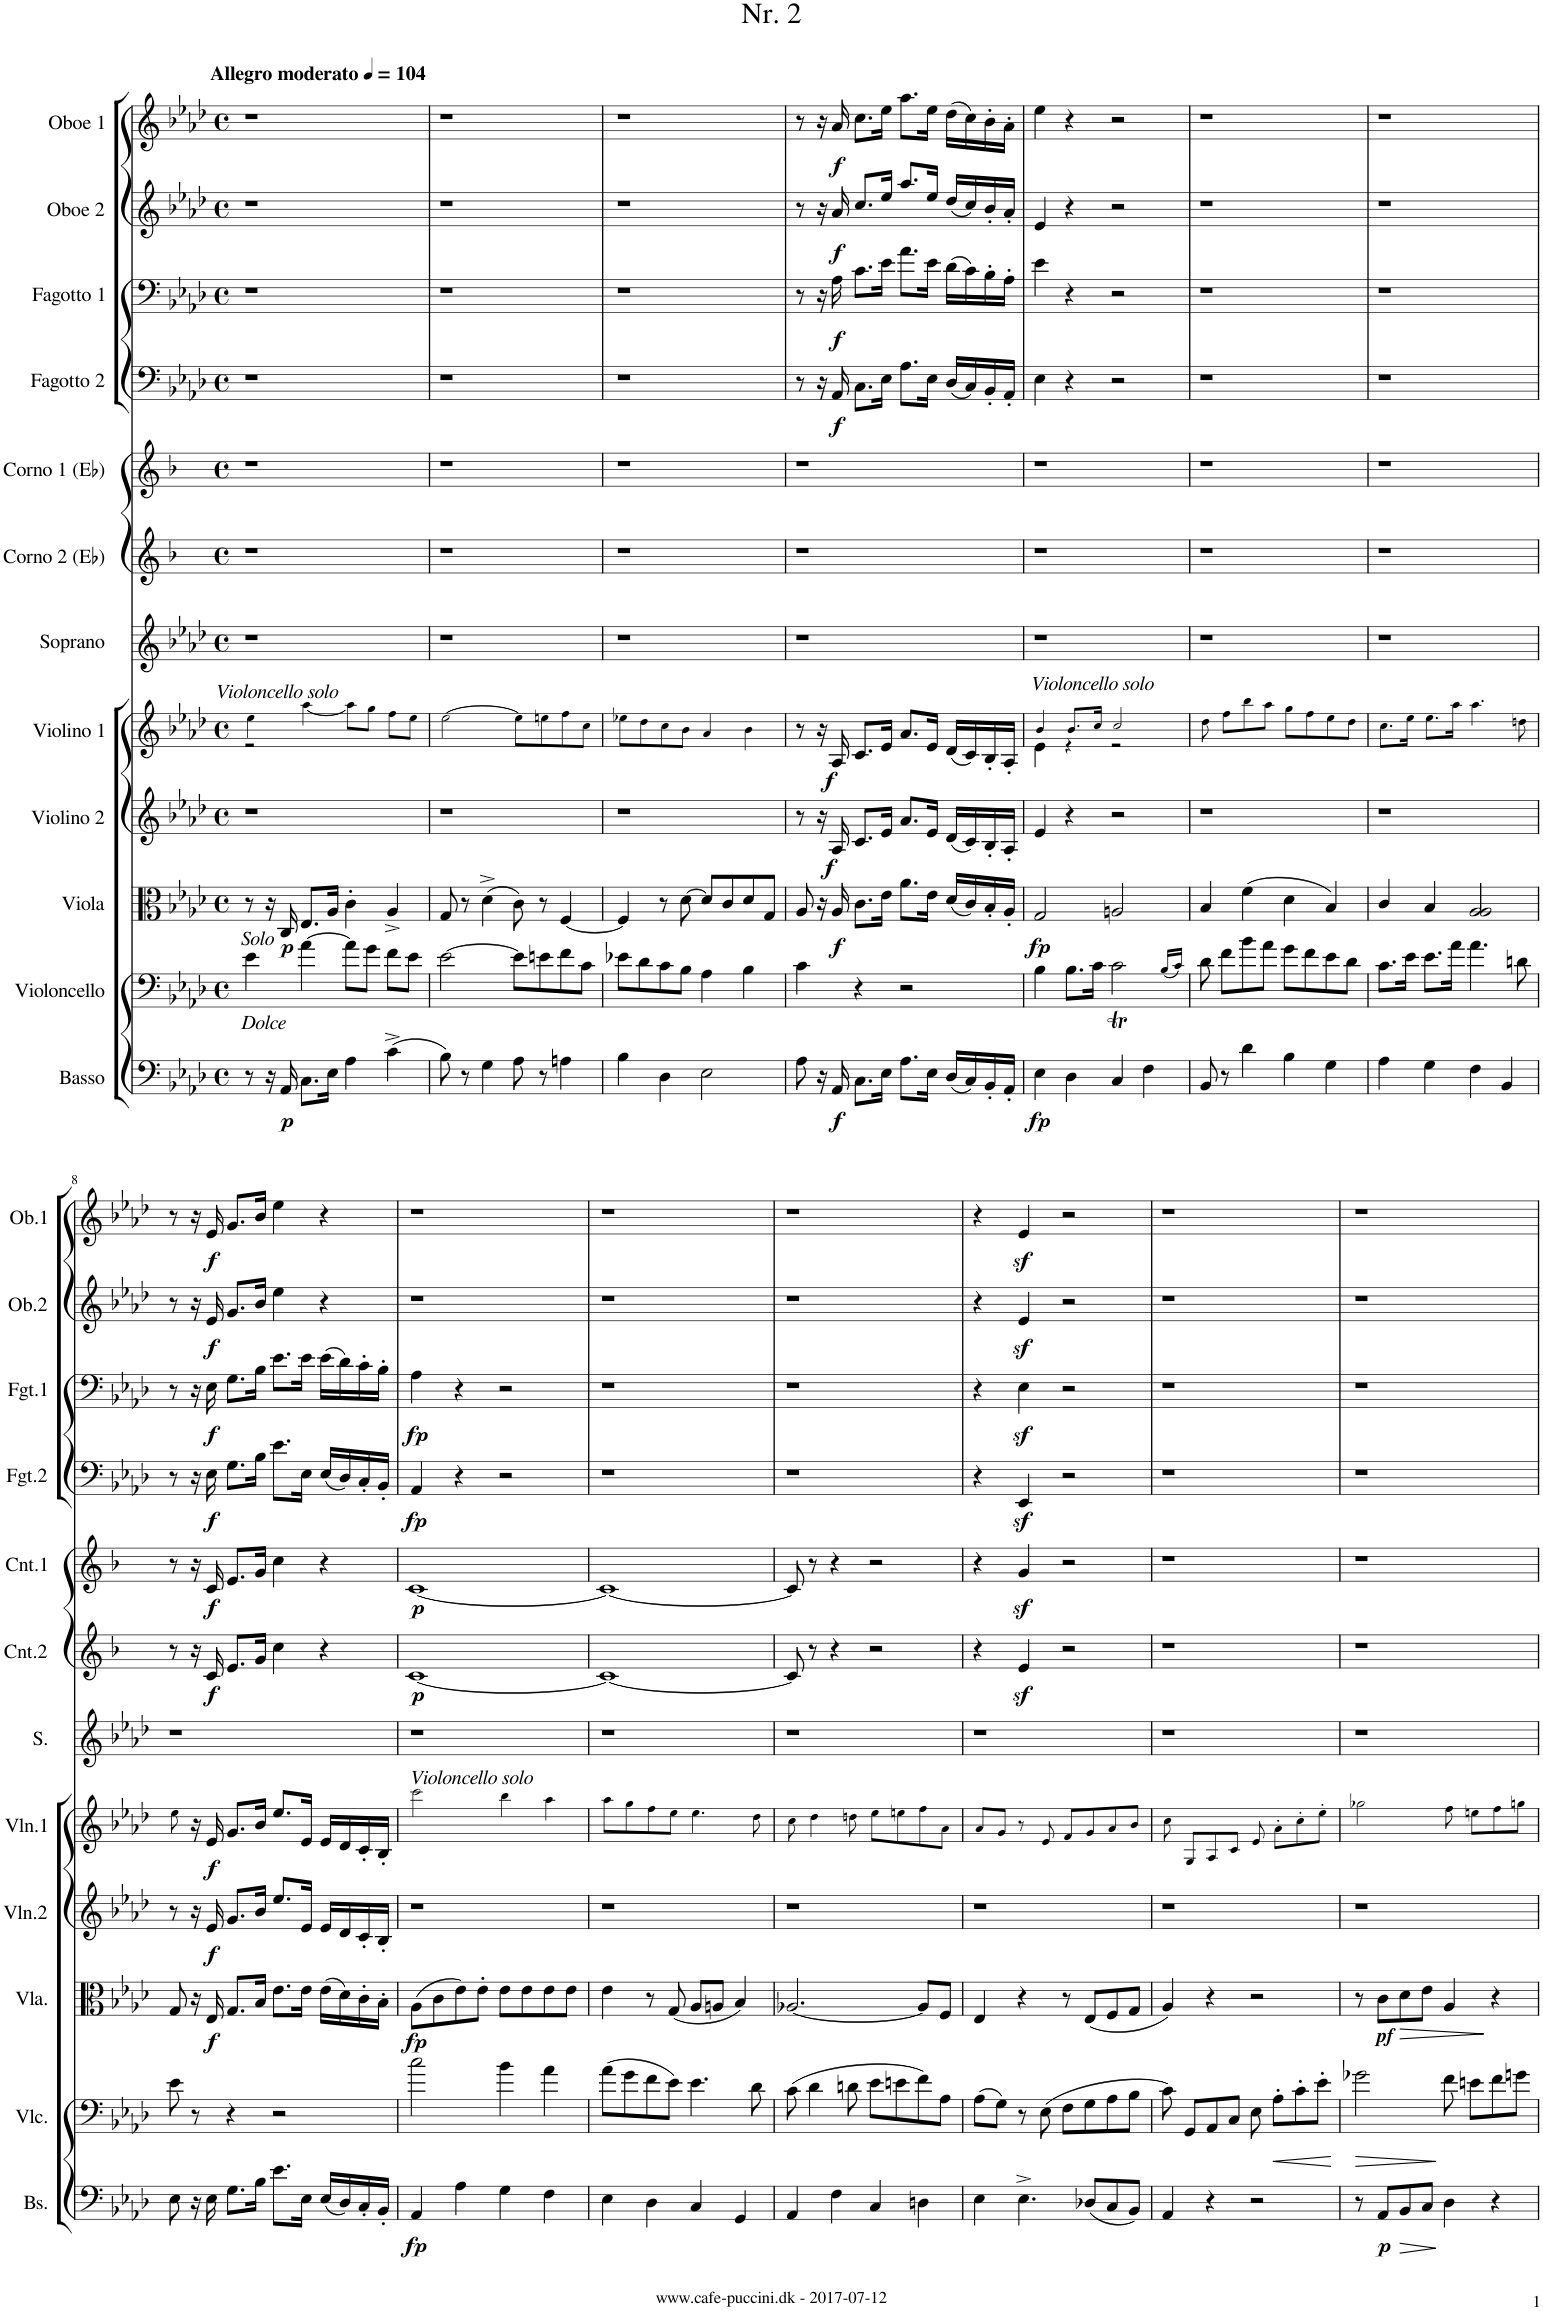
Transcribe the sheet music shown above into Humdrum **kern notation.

**kern	**dynam	**kern	**dynam	**kern	**dynam	**kern	**dynam	**kern	**dynam	**kern	**kern	**dynam	**kern	**kern	**dynam	**kern	**dynam	**kern	**dynam	**kern	**dynam	**kern	**dynam	**kern	**dynam
*part13	*part13	*part12	*part12	*part11	*part11	*part10	*part10	*part9	*part9	*part8	*part8	*part8	*part7	*part6	*part6	*part5	*part5	*part4	*part4	*part3	*part3	*part2	*part2	*part1	*part1
*staff14	*staff14	*staff13	*staff13	*staff12	*staff12	*staff11	*staff11	*staff10	*staff10	*staff9	*staff8	*staff8/9	*staff7	*staff6	*staff6	*staff5	*staff5	*staff4	*staff4	*staff3	*staff3	*staff2	*staff2	*staff1	*staff1
*I"Basso	*	*I"Violoncello	*	*I"Viola	*	*I"Violino 2	*	*I"Violino 1	*	*I"Piano	*	*	*I"Soprano	*I"Corno 2 (Eb)	*	*I"Corno 1 (Eb)	*	*I"Fagotto 2	*	*I"Fagotto 1	*	*I"Oboe 2	*	*I"Oboe 1	*
*I'Bs.	*	*I'Vlc.	*	*I'Vla.	*	*I'Vln.2	*	*I'Vln.1	*	*I'Pno.	*	*	*I'S.	*	*	*	*	*I'Fgt.2	*	*I'Fgt.1	*	*I'Ob.2	*	*I'Ob.1	*
*	*	*	*	*	*	*	*	*	*	*stria5	*stria5	*	*	*	*	*	*	*	*	*	*	*	*	*	*
*clefF4	*	*clefF4	*	*clefC3	*	*clefG2	*	*clefG2	*	*clefF4	*clefG2	*	*clefG2	*clefG2	*	*clefG2	*	*clefF4	*	*clefF4	*	*clefG2	*	*clefG2	*
*Trd7c12	*	*	*	*	*	*	*	*	*	*	*	*	*	*Trd-2c-3	*	*Trd-2c-3	*	*	*	*	*	*	*	*	*
*k[b-e-a-d-]	*	*k[b-e-a-d-]	*	*k[b-e-a-d-]	*	*k[b-e-a-d-]	*	*k[b-e-a-d-]	*	*k[b-e-a-d-]	*k[b-e-a-d-]	*	*k[b-e-a-d-]	*k[b-]	*	*k[b-]	*	*k[b-e-a-d-]	*	*k[b-e-a-d-]	*	*k[b-e-a-d-]	*	*k[b-e-a-d-]	*
*A-:	*	*A-:	*	*A-:	*	*A-:	*	*A-:	*	*A-:	*A-:	*	*A-:	*F:	*	*F:	*	*A-:	*	*A-:	*	*A-:	*	*A-:	*
*M4/4	*	*M4/4	*	*M4/4	*	*M4/4	*	*M4/4	*	*M4/4	*M4/4	*	*M4/4	*M4/4	*	*M4/4	*	*M4/4	*	*M4/4	*	*M4/4	*	*M4/4	*
*met(c)	*	*met(c)	*	*met(c)	*	*met(c)	*	*met(c)	*	*met(c)	*met(c)	*	*met(c)	*met(c)	*	*met(c)	*	*met(c)	*	*met(c)	*	*met(c)	*	*met(c)	*
*MM104	*	*MM104	*	*MM104	*	*MM104	*	*MM104	*	*MM104	*MM104	*	*MM104	*MM104	*	*MM104	*	*MM104	*	*MM104	*	*MM104	*	*MM104	*
=1	=1	=1	=1	=1	=1	=1	=1	=1	=1	=1	=1	=1	=1	=1	=1	=1	=1	=1	=1	=1	=1	=1	=1	=1	=1
*	*	*	*	*	*	*	*	*^	*	*	*^	*	*	*	*	*	*	*	*	*	*	*	*	*	*
!	!	!	!	!	!	!	!	!	!	!	!	!	!	!	!	!	!	!	!	!	!	!	!	!	!	!LO:TX:a:B:t=Allegro moderato	!
!	!	!	!	!	!	!	!	!LO:TX:a:i:t=Violoncello solo	!	!	!	!	!	!	!	!	!	!	!	!	!	!	!	!	!	!	!
!	!	!LO:TX:a:i:t=Solo	!	!	!	!	!	!	!	!	!	!	!	!	!	!	!	!	!	!	!	!	!	!	!	!	!
!	!	!LO:TX:b:i:t=Dolce	!	!	!	!	!	!	!	!	!	!	!	!	!	!	!	!	!	!	!	!	!	!	!	!	!
8r	.	4e-\	.	8r	.	1r	.	4ee-\	2r	.	8r	4ee-	[2a- [2cc	.	1r	1r	.	1r	.	1r	.	1r	.	1r	.	1r	.
16r	.	.	.	16r	.	.	.	.	.	.	16r	.	.	.	.	.	.	.	.	.	.	.	.	.	.	.	.
!	!LO:DY:b	!	!	!	!LO:DY:b	!	!	!	!	!	!	!	!	!	!	!	!	!	!	!	!	!	!	!	!	!	!
16AA-/	p	.	.	16C/	p	.	.	.	.	.	16AA-	.	.	.	.	.	.	.	.	.	.	.	.	.	.	.	.
8.C\L	.	[4a-\	.	8.E-/L	.	.	.	4aa-\	.	.	8.CL	[4aa-	.	.	.	.	.	.	.	.	.	.	.	.	.	.	.
16E-\Jk	.	.	.	16A-/Jk	.	.	.	.	.	.	16E-Jk	.	.	.	.	.	.	.	.	.	.	.	.	.	.	.	.
4A-\	.	8a-\L]	.	4c'\	.	.	.	8aa-\L	2ryy	.	4A-	8aa-L]	8a-] 8cc]	.	.	.	.	.	.	.	.	.	.	.	.	.	.
.	.	8g\J	.	.	.	.	.	8gg\J	.	.	.	8ggJ	8r	.	.	.	.	.	.	.	.	.	.	.	.	.	.
(4c^\	.	8f\L	.	4A-^/	.	.	.	8ff\L	.	.	4c	8ffL	4a-	.	.	.	.	.	.	.	.	.	.	.	.	.	.
.	.	8e-\J	.	.	.	.	.	8ee-\J	.	.	.	8ee-J	.	.	.	.	.	.	.	.	.	.	.	.	.	.	.
*	*	*	*	*	*	*	*	*v	*v	*	*	*	*	*	*	*	*	*	*	*	*	*	*	*	*	*	*
=2	=2	=2	=2	=2	=2	=2	=2	=2	=2	=2	=2	=2	=2	=2	=2	=2	=2	=2	=2	=2	=2	=2	=2	=2	=2	=2
8B-\)	.	[2e-\	.	8G/	.	1r	.	2ee-\	.	8B-	[2ee-	8g	.	1r	1r	.	1r	.	1r	.	1r	.	1r	.	1r	.
8r	.	.	.	8r	.	.	.	.	.	8r	.	8r	.	.	.	.	.	.	.	.	.	.	.	.	.	.
4G\	.	.	.	(4d-^\	.	.	.	.	.	4G	.	4dd-	.	.	.	.	.	.	.	.	.	.	.	.	.	.
8A-\	.	8e-\L]	.	8c\)	.	.	.	8ee-\L	.	8A-	8ee-L]	8.cc	.	.	.	.	.	.	.	.	.	.	.	.	.	.
8r	.	8en\	.	8r	.	.	.	8een\	.	8r	8eenJ	.	.	.	.	.	.	.	.	.	.	.	.	.	.	.
.	.	.	.	.	.	.	.	.	.	.	.	4ryy	.	.	.	.	.	.	.	.	.	.	.	.	.	.
4An\	.	8f\	.	[4F/	.	.	.	8ff\	.	4An 4f	8ffL	.	.	.	.	.	.	.	.	.	.	.	.	.	.	.
.	.	8c\J	.	.	.	.	.	8cc\J	.	.	8ccJ	.	.	.	.	.	.	.	.	.	.	.	.	.	.	.
.	.	.	.	.	.	.	.	.	.	.	.	16ryy	.	.	.	.	.	.	.	.	.	.	.	.	.	.
=3	=3	=3	=3	=3	=3	=3	=3	=3	=3	=3	=3	=3	=3	=3	=3	=3	=3	=3	=3	=3	=3	=3	=3	=3	=3	=3
*	*	*	*	*	*	*	*	*	*	*^	*	*	*	*	*	*	*	*	*	*	*	*	*	*	*	*
4B-\	.	8e-X\L	.	4F/]	.	1r	.	8ee-X\L	.	4f	4B-	8ee-XL	4ryy	.	1r	1r	.	1r	.	1r	.	1r	.	1r	.	1r	.
.	.	8d-\	.	.	.	.	.	8dd-\	.	.	.	8dd-J	.	.	.	.	.	.	.	.	.	.	.	.	.	.	.
4D-\	.	8c\	.	8r	.	.	.	8cc\	.	8r	4D-	8ccL	4f	.	.	.	.	.	.	.	.	.	.	.	.	.	.
.	.	8B-\J	.	[8d-\	.	.	.	8b-\J	.	[8d-	.	8b-J	.	.	.	.	.	.	.	.	.	.	.	.	.	.	.
2E-\	.	4A-\	.	8d-/L]	.	.	.	4a-/	.	8d-L]	2E-	4a-	2e-X	.	.	.	.	.	.	.	.	.	.	.	.	.	.
.	.	.	.	8c/	.	.	.	.	.	8c	.	.	.	.	.	.	.	.	.	.	.	.	.	.	.	.	.
.	.	4B-\	.	8d-/	.	.	.	4b-\	.	8d-	.	4b-	.	.	.	.	.	.	.	.	.	.	.	.	.	.	.
.	.	.	.	8G/J	.	.	.	.	.	8GJ	.	.	.	.	.	.	.	.	.	.	.	.	.	.	.	.	.
*	*	*	*	*	*	*	*	*	*	*v	*v	*	*	*	*	*	*	*	*	*	*	*	*	*	*	*	*
=4	=4	=4	=4	=4	=4	=4	=4	=4	=4	=4	=4	=4	=4	=4	=4	=4	=4	=4	=4	=4	=4	=4	=4	=4	=4	=4
*	*	*	*	*	*	*^	*	*^	*	*	*	*	*	*	*	*	*	*	*	*	*	*	*	*	*	*
8A-\	.	4c\	.	8A-/	.	8r	8ryy	.	8r	8ryy	.	8A-	8cc	8e-	.	1r	1r	.	1r	.	8r	.	8r	.	8r	.	8r	.
!	!	!	!	!	!	!	!	!LO:DY:b	!	!	!LO:DY:b	!	!	!	!	!	!	!	!	!	!	!	!	!	!	!	!	!
16r	.	.	.	16r	.	16r	2..ryy	f	16r	2..ryy	f	16r	16r	2..ryy	.	.	.	.	.	.	16r	.	16r	.	16r	.	16r	.
!	!LO:DY:b	!	!	!	!LO:DY:b	!	!	!	!	!	!	!	!	!	!LO:DY:a=2	!	!	!	!	!	!	!LO:DY:b	!	!LO:DY:b	!	!LO:DY:b	!	!LO:DY:b
16AA-/	f	.	.	16A-/	f	16A-/	.	.	16A-/	.	.	16AA-	16A-	.	f	.	.	.	.	.	16AA-/	f	16A-\	f	16a-/	f	16a-/	f
8.C\L	.	4r	.	8.c\L	.	8.c/L	.	.	8.c/L	.	.	8.CL	8.cL	.	.	.	.	.	.	.	8.C\L	.	8.c\L	.	8.cc/L	.	8.cc\L	.
16E-\Jk	.	.	.	16e-\Jk	.	16e-/Jk	.	.	16e-/Jk	.	.	16E-Jk	16e-Jk	.	.	.	.	.	.	.	16E-\Jk	.	16e-\Jk	.	16ee-/Jk	.	16ee-\Jk	.
8.A-\L	.	2r	.	8.a-\L	.	8.a-/L	.	.	8.a-/L	.	.	8.A-L	8.a-L	.	.	.	.	.	.	.	8.A-\L	.	8.a-\L	.	8.aa-/L	.	8.aa-\L	.
16E-\Jk	.	.	.	16e-\Jk	.	16e-/Jk	.	.	16e-/Jk	.	.	16E-Jk	16e-Jk	.	.	.	.	.	.	.	16E-\Jk	.	16e-\Jk	.	16ee-/Jk	.	16ee-\Jk	.
(16D-/LL	.	.	.	(16d-/LL	.	(16d-/LL	.	.	(16d-/LL	.	.	16D-LL	16d-LL	.	.	.	.	.	.	.	(16D-/LL	.	(16d-\LL	.	(16dd-/LL	.	(16dd-\LL	.
16C/)	.	.	.	16c/)	.	16c/)	.	.	16c/)	.	.	16C	16c	.	.	.	.	.	.	.	16C/)	.	16c\)	.	16cc/)	.	16cc\)	.
16BB-'/	.	.	.	16B-'/	.	16B-'/	.	.	16B-'/	.	.	16BB-	16B-	.	.	.	.	.	.	.	16BB-'/	.	16B-'\	.	16b-'/	.	16b-'\	.
16AA-'/JJ	.	.	.	16A-'/JJ	.	16A-'/JJ	.	.	16A-'/JJ	.	.	16AA-JJ	16A-JJ	.	.	.	.	.	.	.	16AA-'/JJ	.	16A-'\JJ	.	16a-'/JJ	.	16a-'\JJ	.
*	*	*	*	*	*	*v	*v	*	*	*	*	*	*	*	*	*	*	*	*	*	*	*	*	*	*	*	*	*
=5	=5	=5	=5	=5	=5	=5	=5	=5	=5	=5	=5	=5	=5	=5	=5	=5	=5	=5	=5	=5	=5	=5	=5	=5	=5	=5	=5
*	*	*^	*	*	*	*	*	*	*	*	*^	*	*	*	*	*	*	*	*	*	*	*	*	*	*	*	*
!	!	!	!	!	!	!	!	!	!LO:TX:a:i:t=Violoncello solo	!	!	!	!	!	!	!	!	!	!	!	!	!	!	!	!	!	!	!	!
!	!LO:DY:b	!	!	!	!	!LO:DY:b	!	!	!	!	!	!	!	!	!	!	!	!	!	!	!	!	!	!	!	!	!	!	!
4E-\	fp	4B-\	2..ryy	.	2G/	fp	4e-/	.	4b-/	4e-\	.	2G	4E-	4b-	4e-	.	1r	1r	.	1r	.	4E-\	.	4e-\	.	4e-/	.	4ee-\	.
4D-\	.	8.B-\L	.	.	.	.	4r	.	8.b-/L	4r	.	.	4D-	8.b-L	2.ryy	.	.	.	.	.	.	4r	.	4r	.	4r	.	4r	.
.	.	16c\Jk	.	.	.	.	.	.	16cc/Jk	.	.	.	.	16ccJk	.	.	.	.	.	.	.	.	.	.	.	.	.	.	.
4C/	.	2ct\	.	.	2An/	.	2r	.	2cc/	2r	.	2An	4C	2cc	.	.	.	.	.	.	.	2r	.	2r	.	2r	.	2r	.
4F\	.	.	.	.	.	.	.	.	.	.	.	.	4F	.	.	.	.	.	.	.	.	.	.	.	.	.	.	.	.
.	.	.	(16B-!/LL	.	.	.	.	.	.	.	.	.	.	.	.	.	.	.	.	.	.	.	.	.	.	.	.	.	.
.	.	.	16c!/JJ)	.	.	.	.	.	.	.	.	.	.	.	.	.	.	.	.	.	.	.	.	.	.	.	.	.	.
*	*	*	*	*	*	*	*	*	*v	*v	*	*	*	*	*	*	*	*	*	*	*	*	*	*	*	*	*	*	*
*	*	*	*	*	*	*	*	*	*	*	*v	*v	*	*	*	*	*	*	*	*	*	*	*	*	*	*	*	*
*	*	*v	*v	*	*	*	*	*	*	*	*	*v	*v	*	*	*	*	*	*	*	*	*	*	*	*	*	*
=6	=6	=6	=6	=6	=6	=6	=6	=6	=6	=6	=6	=6	=6	=6	=6	=6	=6	=6	=6	=6	=6	=6	=6	=6	=6
8BB-/	.	8d-\	.	4B-/	.	1r	.	8dd-\	.	4BB- 4B-	8dd-L	.	1r	1r	.	1r	.	1r	.	1r	.	1r	.	1r	.
8r	.	8f\L	.	.	.	.	.	8ff\L	.	.	8ff	.	.	.	.	.	.	.	.	.	.	.	.	.	.
4d-\	.	8b-\	.	(4f\	.	.	.	8bb-\	.	4d- 4f	8bb-	.	.	.	.	.	.	.	.	.	.	.	.	.	.
.	.	8a-\J	.	.	.	.	.	8aa-\J	.	.	8aa-J	.	.	.	.	.	.	.	.	.	.	.	.	.	.
4B-\	.	8g\L	.	4d-\	.	.	.	8gg\L	.	4B- 4d-	8ggL	.	.	.	.	.	.	.	.	.	.	.	.	.	.
.	.	8f\	.	.	.	.	.	8ff\	.	.	8ff	.	.	.	.	.	.	.	.	.	.	.	.	.	.
4G\	.	8e-\	.	4B-/)	.	.	.	8ee-\	.	4G 4B-	8ee-	.	.	.	.	.	.	.	.	.	.	.	.	.	.
.	.	8d-\J	.	.	.	.	.	8dd-\J	.	.	8dd-J	.	.	.	.	.	.	.	.	.	.	.	.	.	.
=7	=7	=7	=7	=7	=7	=7	=7	=7	=7	=7	=7	=7	=7	=7	=7	=7	=7	=7	=7	=7	=7	=7	=7	=7	=7
*	*	*	*	*^	*	*	*	*	*	*^	*	*	*	*	*	*	*	*	*	*	*	*	*	*	*
4A-\	.	8.c\L	.	4c/	2ryy	.	1r	.	8.cc\L	.	4A- 4c	2ryy	8.ccL	.	1r	1r	.	1r	.	1r	.	1r	.	1r	.	1r	.
.	.	16e-\Jk	.	.	.	.	.	.	16ee-\Jk	.	.	.	16ee-Jk	.	.	.	.	.	.	.	.	.	.	.	.	.	.
4G\	.	8.e-\L	.	4B-/	.	.	.	.	8.ee-\L	.	4G 4B-	.	8.ee-L	.	.	.	.	.	.	.	.	.	.	.	.	.	.
.	.	16a-\Jk	.	.	.	.	.	.	16aa-\Jk	.	.	.	16aa-Jk	.	.	.	.	.	.	.	.	.	.	.	.	.	.
4F\	.	4.a-\	.	2A-/	2A-/	.	.	.	4.aa-\	.	4F	2A-	4.aa-	.	.	.	.	.	.	.	.	.	.	.	.	.	.
4BB-/	.	.	.	.	.	.	.	.	.	.	4BB-	.	.	.	.	.	.	.	.	.	.	.	.	.	.	.	.
.	.	8dn\	.	.	.	.	.	.	8ddn\	.	.	.	8ddn	.	.	.	.	.	.	.	.	.	.	.	.	.	.
*	*	*	*	*v	*v	*	*	*	*	*	*v	*v	*	*	*	*	*	*	*	*	*	*	*	*	*	*	*
!!LO:LB:g=z
=8	=8	=8	=8	=8	=8	=8	=8	=8	=8	=8	=8	=8	=8	=8	=8	=8	=8	=8	=8	=8	=8	=8	=8	=8	=8
8E-\	.	8e-\	.	8G/	.	8r	.	8ee-\	.	8E- 8G	8ee-	.	1r	8r	.	8r	.	8r	.	8r	.	8r	.	8r	.
16r	.	8r	.	16r	.	16r	.	16r	.	16r	16r	.	.	16r	.	16r	.	16r	.	16r	.	16r	.	16r	.
!	!	!	!	!	!LO:DY:b	!	!LO:DY:b	!	!LO:DY:b	!	!	!LO:DY:b	!	!	!LO:DY:b	!	!LO:DY:b	!	!LO:DY:b	!	!LO:DY:b	!	!LO:DY:b	!	!LO:DY:b
16E-\	.	.	.	16E-/	f	16e-/	f	16e-/	f	16E-	16e-	f	.	16c/	f	16c/	f	16E-\	f	16E-\	f	16e-/	f	16e-/	f
8.G\L	.	4r	.	8.G/L	.	8.g/L	.	8.g/L	.	8.GL	8.gL	.	.	8.e/L	.	8.e/L	.	8.G\L	.	8.G\L	.	8.g/L	.	8.g/L	.
16B-\Jk	.	.	.	16B-/Jk	.	16b-/Jk	.	16b-/Jk	.	16B-Jk	16b-Jk	.	.	16g/Jk	.	16g/Jk	.	16B-\Jk	.	16B-\Jk	.	16b-/Jk	.	16b-/Jk	.
8.e-\L	.	2r	.	8.e-\L	.	8.ee-/L	.	8.ee-/L	.	8.e-L	4ee-	.	.	4cc\	.	4cc\	.	8.e-\L	.	8.e-\L	.	4ee-\	.	4ee-\	.
16E-\Jk	.	.	.	16e-\Jk	.	16e-/Jk	.	16e-/Jk	.	16e-Jk	.	.	.	.	.	.	.	16E-\Jk	.	16e-\Jk	.	.	.	.	.
(16E-/LL	.	.	.	(16e-\LL	.	16e-/LL	.	16e-/LL	.	16e-LL	4r	.	.	4r	.	4r	.	(16E-/LL	.	(16e-\LL	.	4r	.	4r	.
16D-/)	.	.	.	16d-\)	.	16d-/	.	16d-/	.	16d-	.	.	.	.	.	.	.	16D-/)	.	16d-\)	.	.	.	.	.
16C'/	.	.	.	16c'\	.	16c'/	.	16c'/	.	16c	.	.	.	.	.	.	.	16C'/	.	16c'\	.	.	.	.	.
16BB-'/JJ	.	.	.	16B-'\JJ	.	16B-'/JJ	.	16B-'/JJ	.	16B-JJ	.	.	.	.	.	.	.	16BB-'/JJ	.	16B-'\JJ	.	.	.	.	.
=9	=9	=9	=9	=9	=9	=9	=9	=9	=9	=9	=9	=9	=9	=9	=9	=9	=9	=9	=9	=9	=9	=9	=9	=9	=9
!	!	!	!	!	!	!	!	!LO:TX:a:i:t=Violoncello solo	!	!	!	!	!	!	!	!	!	!	!	!	!	!	!	!	!
!	!LO:DY:b	!	!	!	!LO:DY:b	!	!	!	!	!	!	!	!	!	!LO:DY:b	!	!LO:DY:b	!	!LO:DY:b	!	!LO:DY:b	!	!	!	!
4AA-/	fp	2cc\	.	(8A-\L	fp	1r	.	2ccc\	.	8A-L	2ccc	.	1r	[1c	p	[1c	p	4AA-/	fp	4A-\	fp	1r	.	1r	.
.	.	.	.	8c\	.	.	.	.	.	8c	.	.	.	.	.	.	.	.	.	.	.	.	.	.	.
4A-\	.	.	.	8e-\)	.	.	.	.	.	8e-	.	.	.	.	.	.	.	4r	.	4r	.	.	.	.	.
.	.	.	.	8e-'\J	.	.	.	.	.	8e-J	.	.	.	.	.	.	.	.	.	.	.	.	.	.	.
4G\	.	4b-\	.	8e-\L	.	.	.	4bb-\	.	8e-L	4bb-	.	.	.	.	.	.	2r	.	2r	.	.	.	.	.
.	.	.	.	8e-\	.	.	.	.	.	8e-	.	.	.	.	.	.	.	.	.	.	.	.	.	.	.
4F\	.	4a-\	.	8e-\	.	.	.	4aa-\	.	8e-	4aa-	.	.	.	.	.	.	.	.	.	.	.	.	.	.
.	.	.	.	8e-\J	.	.	.	.	.	8e-J	.	.	.	.	.	.	.	.	.	.	.	.	.	.	.
=10	=10	=10	=10	=10	=10	=10	=10	=10	=10	=10	=10	=10	=10	=10	=10	=10	=10	=10	=10	=10	=10	=10	=10	=10	=10
*	*	*	*	*	*	*	*	*	*	*	*^	*	*	*	*	*	*	*	*	*	*	*	*	*	*
4E-\	.	(8a-\L	.	4e-\	.	1r	.	8aa-\L	.	4E- 4e-	8aa-L	4r	.	1r	1c_	.	1c_	.	1r	.	1r	.	1r	.	1r	.
.	.	8g\	.	.	.	.	.	8gg\	.	.	8gg	.	.	.	.	.	.	.	.	.	.	.	.	.	.	.
4D-\	.	8f\	.	8r	.	.	.	8ff\	.	4d-	8ff	8r	.	.	.	.	.	.	.	.	.	.	.	.	.	.
.	.	8e-\J)	.	(8G/	.	.	.	8ee-\J	.	.	8ee-J	8g	.	.	.	.	.	.	.	.	.	.	.	.	.	.
4C/	.	4.e-\	.	8A-/L	.	.	.	4.ee-\	.	4c	4.ee-	8a-L	.	.	.	.	.	.	.	.	.	.	.	.	.	.
.	.	.	.	8An/J	.	.	.	.	.	.	.	8anJ	.	.	.	.	.	.	.	.	.	.	.	.	.	.
4GG/	.	.	.	4B-/)	.	.	.	.	.	4G	.	4b-	.	.	.	.	.	.	.	.	.	.	.	.	.	.
.	.	8d-\	.	.	.	.	.	8dd-\	.	.	8dd-	.	.	.	.	.	.	.	.	.	.	.	.	.	.	.
=11	=11	=11	=11	=11	=11	=11	=11	=11	=11	=11	=11	=11	=11	=11	=11	=11	=11	=11	=11	=11	=11	=11	=11	=11	=11	=11
4AA-/	.	(8c\	.	[2.A-X/	.	1r	.	8cc\	.	4A-	8cc	[2.a-X	.	1r	8c/]	.	8c/]	.	1r	.	1r	.	1r	.	1r	.
.	.	4d-\	.	.	.	.	.	4dd-\	.	.	4dd-	.	.	.	8r	.	8r	.	.	.	.	.	.	.	.	.
4F\	.	.	.	.	.	.	.	.	.	4F	.	.	.	.	4r	.	4r	.	.	.	.	.	.	.	.	.
.	.	8dn\	.	.	.	.	.	8ddn\	.	.	8ddn	.	.	.	.	.	.	.	.	.	.	.	.	.	.	.
4C/	.	8e-\L	.	.	.	.	.	8ee-\L	.	4C	8ee-L	.	.	.	2r	.	2r	.	.	.	.	.	.	.	.	.
.	.	8en\	.	.	.	.	.	8een\	.	.	8een	.	.	.	.	.	.	.	.	.	.	.	.	.	.	.
4Dn\	.	8f\)	.	8A-/L]	.	.	.	8ff\	.	4Dn	8ff	8a-L]	.	.	.	.	.	.	.	.	.	.	.	.	.	.
.	.	8A-\J	.	8F/J	.	.	.	8a-\J	.	.	8a-XJ	8fJ	.	.	.	.	.	.	.	.	.	.	.	.	.	.
=12	=12	=12	=12	=12	=12	=12	=12	=12	=12	=12	=12	=12	=12	=12	=12	=12	=12	=12	=12	=12	=12	=12	=12	=12	=12	=12
*	*	*	*	*	*	*	*	*^	*	*	*	*	*	*	*	*	*	*	*	*	*	*	*	*	*	*
4E-\	.	(8A-\L	.	4E-/	.	1r	.	8a-/L	4ryy	.	4E-	8a-L	4e-X	.	1r	4r	.	4r	.	4r	.	4r	.	4r	.	4r	.
.	.	8G\J)	.	.	.	.	.	8g/J	.	.	.	8gJ	.	.	.	.	.	.	.	.	.	.	.	.	.	.	.
4.E-^\	.	8r	.	4r	.	.	.	8r	8ryy	.	4E- 4G 4B-	8r	4.ryy	.	.	4ez</	.	4gz</	.	4EE-z</	.	4E-z<\	.	4e-z</	.	4e-z</	.
.	.	(8E-\	.	.	.	.	.	8e-/	2ryy	.	.	8e-	.	.	.	.	.	.	.	.	.	.	.	.	.	.	.
.	.	8F\L	.	8r	.	.	.	8f/L	.	.	8r	8fL	.	.	.	2r	.	2r	.	2r	.	2r	.	2r	.	2r	.
(8D-X/L	.	8G\	.	(8E-/L	.	.	.	8g/	.	.	8D-X	8g	8e-L	.	.	.	.	.	.	.	.	.	.	.	.	.	.
8C/	.	8A-\	.	8F/	.	.	.	8a-/	.	.	8CL	8a-	8f	.	.	.	.	.	.	.	.	.	.	.	.	.	.
8BB-/J)	.	8B-\J	.	8G/J	.	.	.	8b-/J	8ryy	.	8BB-J	8b-J	8gJ	.	.	.	.	.	.	.	.	.	.	.	.	.	.
*	*	*	*	*	*	*	*	*v	*v	*	*	*	*	*	*	*	*	*	*	*	*	*	*	*	*	*	*
=13	=13	=13	=13	=13	=13	=13	=13	=13	=13	=13	=13	=13	=13	=13	=13	=13	=13	=13	=13	=13	=13	=13	=13	=13	=13	=13
4AA-/	.	8c\)	.	4A-/)	.	1r	.	8cc\	.	4AA-	8ccL	8a-	.	1r	1r	.	1r	.	1r	.	1r	.	1r	.	1r	.
.	.	8GG/L	.	.	.	.	.	8G/L	.	.	8G	2..ryy	.	.	.	.	.	.	.	.	.	.	.	.	.	.
4r	.	8AA-/	.	4r	.	.	.	8A-/	.	4r	8A-	.	.	.	.	.	.	.	.	.	.	.	.	.	.	.
.	.	8C/J	.	.	.	.	.	8c/J	.	.	8cJ	.	.	.	.	.	.	.	.	.	.	.	.	.	.	.
2r	.	8E-\	.	2r	.	.	.	8e-/	.	2r	8e-L	.	.	.	.	.	.	.	.	.	.	.	.	.	.	.
!	!	!	!LO:HP:b	!	!	!	!	!	!	!	!	!	!	!	!	!	!	!	!	!	!	!	!	!	!	!
.	.	8A-'\L	<	.	.	.	.	8a-'\L	.	.	8a-	.	.	.	.	.	.	.	.	.	.	.	.	.	.	.
.	.	8c'\	.	.	.	.	.	8cc'\	.	.	8cc	.	.	.	.	.	.	.	.	.	.	.	.	.	.	.
.	.	8e-'\J	.	.	.	.	.	8ee-'\J	.	.	8ee-J	.	.	.	.	.	.	.	.	.	.	.	.	.	.	.
*	*	*	*	*	*	*	*	*	*	*	*v	*v	*	*	*	*	*	*	*	*	*	*	*	*	*	*
.	.	.	[	.	.	.	.	.	.	.	.	.	.	.	.	.	.	.	.	.	.	.	.	.	.
=14	=14	=14	=14	=14	=14	=14	=14	=14	=14	=14	=14	=14	=14	=14	=14	=14	=14	=14	=14	=14	=14	=14	=14	=14	=14
!	!	!	!LO:HP:b	!	!	!	!	!	!	!	!	!	!	!	!	!	!	!	!	!	!	!	!	!	!
*	*	*	*	*	*	*	*	*	*	*	*^	*	*	*	*	*	*	*	*	*	*	*	*	*	*
8r	.	2g-X\	>	8r	.	1r	.	2gg-X!\	.	8r	2gg-X	8ryy	.	1r	1r	.	1r	.	1r	.	1r	.	1r	.	1r	.
!	!	!	!	!LO:TX:b:Bi:t=pf	!	!	!	!	!	!	!	!	!	!	!	!	!	!	!	!	!	!	!	!	!	!
!	!LO:DY:b	!	!	!	!	!	!	!	!	!	!	!	!	!	!	!	!	!	!	!	!	!	!	!	!	!
8AA-/L	p	.	.	8c\L	.	.	.	.	.	8A-	.	8cc	.	.	.	.	.	.	.	.	.	.	.	.	.	.
!	!LO:HP:b	!	!	!	!LO:HP:b	!	!	!	!	!	!	!	!	!	!	!	!	!	!	!	!	!	!	!	!	!
8BB-/	>	.	.	8d-\	>	.	.	.	.	8B-L	.	8dd-L	.	.	.	.	.	.	.	.	.	.	.	.	.	.
8C/J	.	.	.	8e-\J	.	.	.	.	.	8cJ	.	8ee-J	.	.	.	.	.	.	.	.	.	.	.	.	.	.
4D-\	]	8f\	]	4A-/	.	.	.	8ff\	.	4d-	8ffL	8a-	.	.	.	.	.	.	.	.	.	.	.	.	.	.
.	.	8en\L	.	.	.	.	.	8een\L	.	.	8een	4.ryy	.	.	.	.	.	.	.	.	.	.	.	.	.	.
4r	.	8f\	.	4r	]	.	.	8ff\	.	4r	8ff	.	.	.	.	.	.	.	.	.	.	.	.	.	.	.
.	.	8gn\J	.	.	.	.	.	8ggn\J	.	.	8ggnJ	.	.	.	.	.	.	.	.	.	.	.	.	.	.	.
*	*	*	*	*	*	*	*	*	*	*	*v	*v	*	*	*	*	*	*	*	*	*	*	*	*	*	*
=	=	=	=	=	=	=	=	=	=	=	=	=	=	=	=	=	=	=	=	=	=	=	=	=	=
*-	*-	*-	*-	*-	*-	*-	*-	*-	*-	*-	*-	*-	*-	*-	*-	*-	*-	*-	*-	*-	*-	*-	*-	*-	*-
